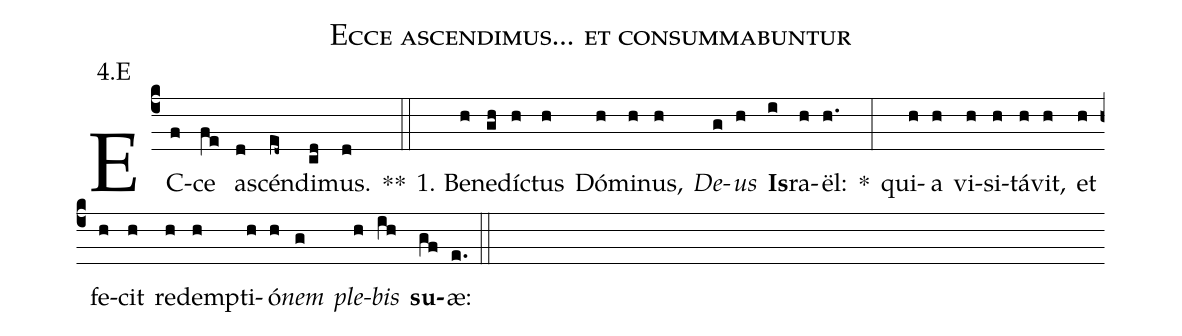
name:Ecce ascendimus... et consummabuntur;
office-part:Antiphona;
mode:4;
annotation: 4.E;
%%
(c4) EC(f)ce(fe) a(d)scén(ed~)di(cd)mus.(d) **(::)
1. Be(h)ne(gh)díc(h)tus(h) Dó(h)mi(h)nus,(h) <i>De</i>(g)<i>us</i>(h) <b>Is</b>(i)ra(h)ël:(h.) *(:) qui(h)a(h) vi(h)si(h)tá(h)vit,(h) et(h) fe(h)cit(h) red(h)emp(h)ti(h)ó(h)<i>nem</i>(g) <i>ple</i>(h)<i>bis</i>(ih) <b>su</b>(gf)æ:(e.) (::)
